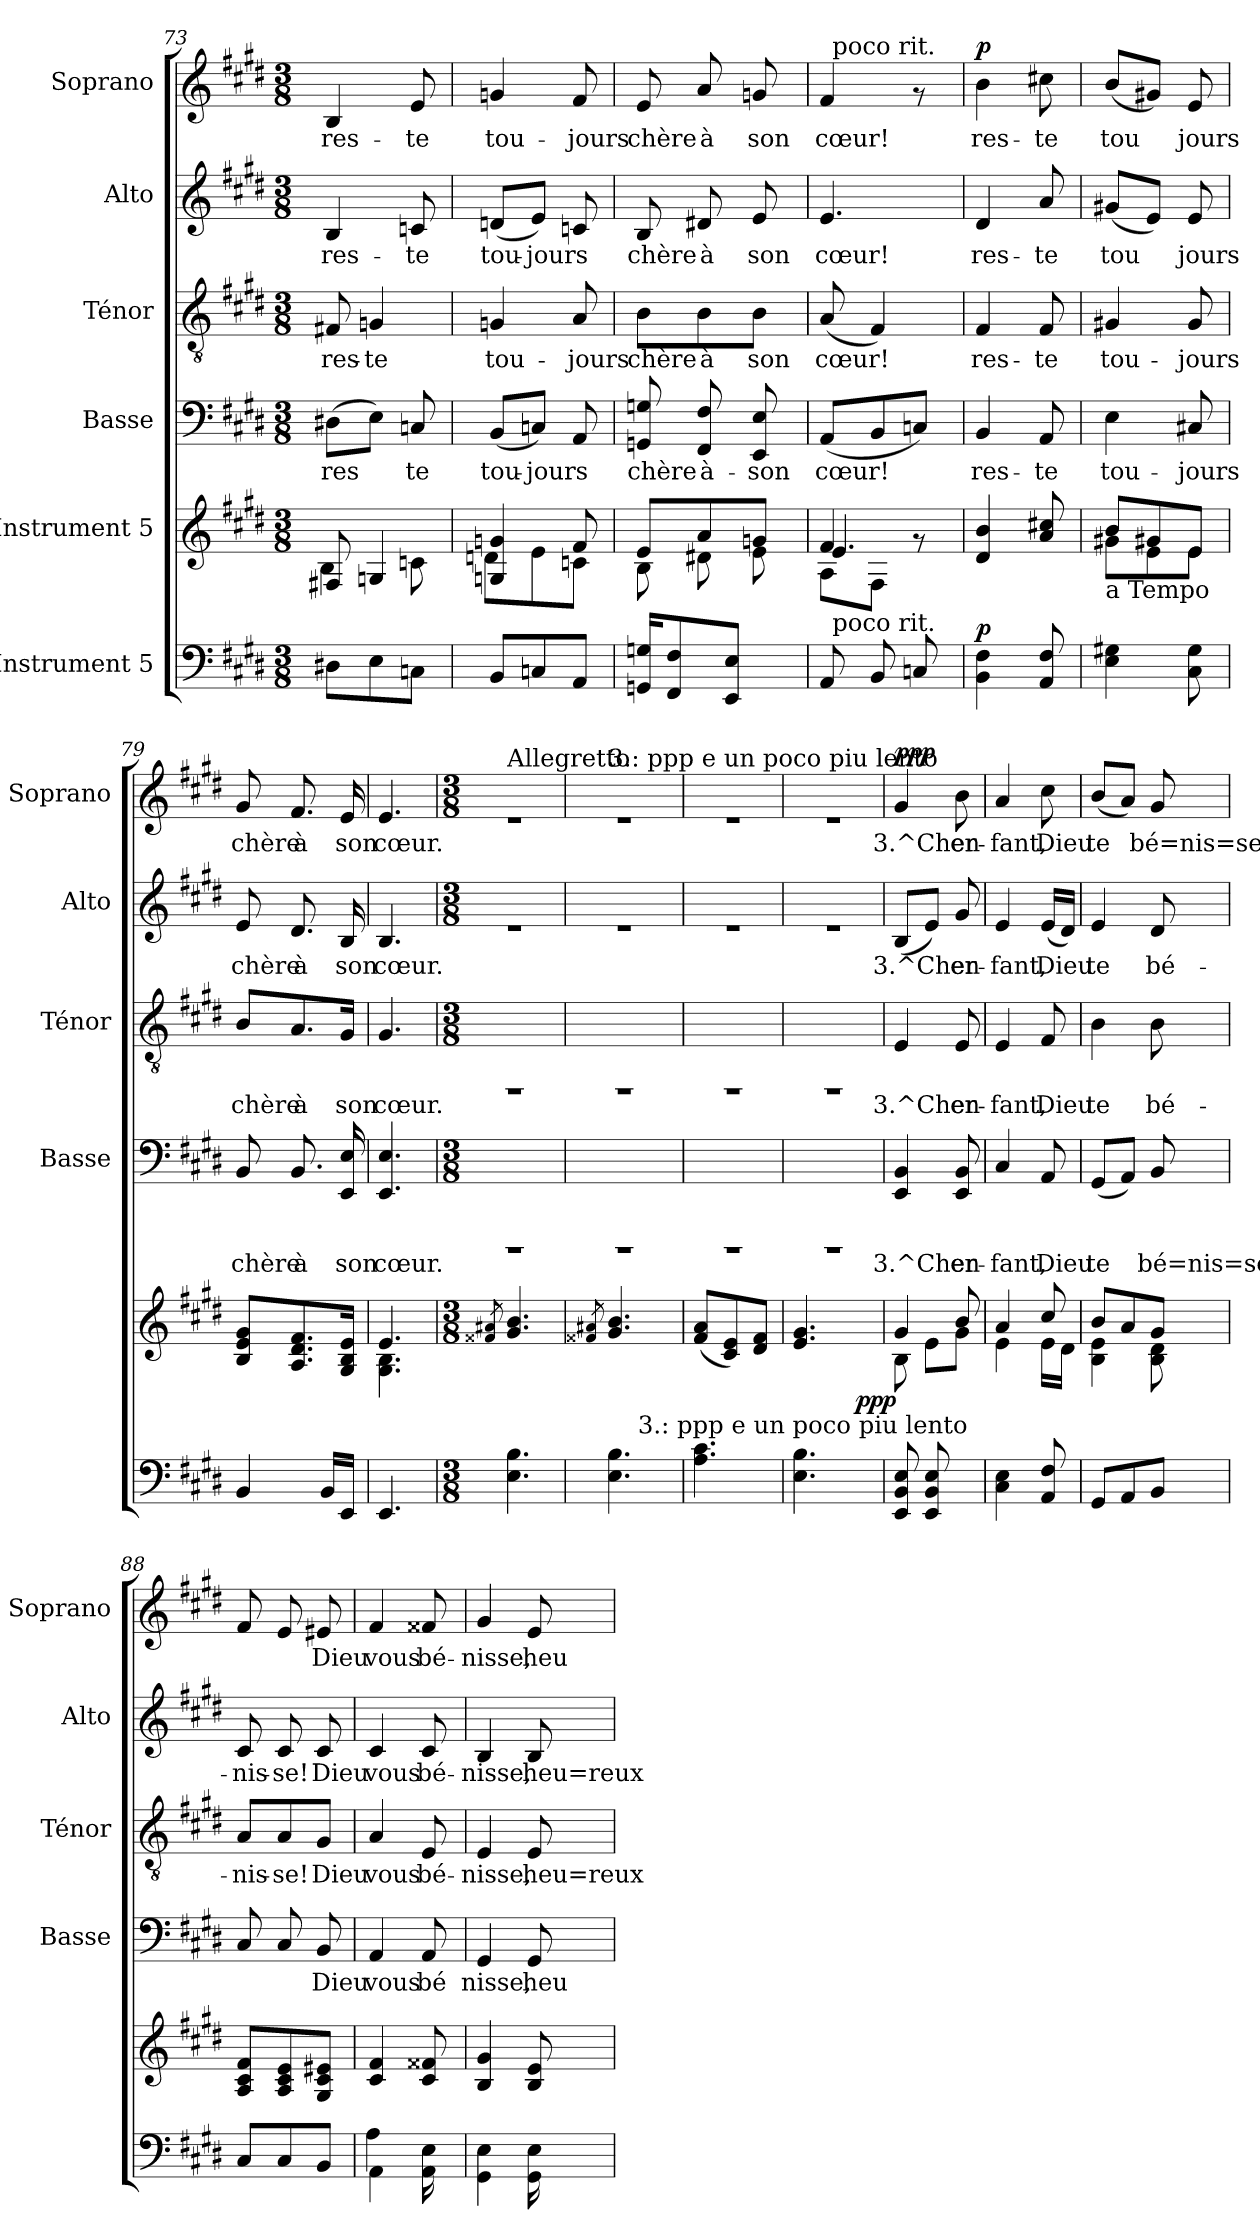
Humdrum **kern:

**kern	**dynam	**kern	**dynam	**kern	**text	**kern	**text	**kern	**text	**kern	**text	**dynam
*part6	*part6	*part5	*part5	*part4	*part4	*part3	*part3	*part2	*part2	*part1	*part1	*part1
*staff6	*staff6	*staff5	*staff5	*staff4	*staff4	*staff3	*staff3	*staff2	*staff2	*staff1	*staff1	*staff1
*I"Instrument 5	*	*I"Instrument 5	*	*I"Basse	*	*I"Ténor	*	*I"Alto	*	*I"Soprano	*	*
*	*	*	*	*I'Basse	*	*I'Ténor	*	*I'Alto	*	*I'Soprano	*	*
*clefF4	*	*clefG2	*	*clefF4	*	*clefGv2	*	*clefG2	*	*clefG2	*	*
*k[f#c#g#d#]	*	*k[f#c#g#d#]	*	*k[f#c#g#d#]	*	*k[f#c#g#d#]	*	*k[f#c#g#d#]	*	*k[f#c#g#d#]	*	*
*E:	*	*E:	*	*E:	*	*E:	*	*E:	*	*E:	*	*
*M3/8	*	*M3/8	*	*M3/8	*	*M3/8	*	*M3/8	*	*M3/8	*	*
=73	=73	=73	=73	=73	=73	=73	=73	=73	=73	=73	=73	=73
*	*	*^	*	*	*	*	*	*	*	*	*	*
!	!	!	!	!	!	!LO:LY:b:rj	!	!LO:LY:b:rj	!	!LO:LY:b:rj	!	!LO:LY:b:rj	!
8D#X\L	.	8F#X/	4B\	.	(>8D#X\L	res-	8F#X/	res-	4B/	res-	4B/	res-	.
!	!	!	!	!	!	!LO:LY:b:rj	!	!LO:LY:b:rj	!	!	!	!	!
8E\	.	4Gn/	.	.	8E\J)	--	4Gn/	-te	.	.	.	.	.
!	!	!	!	!	!	!LO:LY:b:rj	!	!	!	!LO:LY:b:rj	!	!LO:LY:b:rj	!
8Cn\J	.	.	8cn\	.	8Cn/	-te	.	.	8cn/	-te	8e/	-te	.
=74	=74	=74	=74	=74	=74	=74	=74	=74	=74	=74	=74	=74	=74
!	!	!	!	!	!	!LO:LY:b:rj	!	!LO:LY:b:rj	!	!LO:LY:b:rj	!	!LO:LY:b:rj	!
8BB/L	.	4Gn/ 4gn/	8dn\L	.	(<8BB/L	tou-	4Gn/	tou-	(<8dn/L	tou-	4gn/	tou-	.
!	!	!	!	!	!	!LO:LY:b:rj	!	!	!	!LO:LY:b:rj	!	!	!
8Cn/	.	.	8e\	.	8Cn/J)	-jours	.	.	8e/J)	-jours	.	.	.
!	!	!	!	!	!	!LO:LY:b:rj	!	!LO:LY:b:rj	!	!LO:LY:b:rj	!	!LO:LY:b:rj	!
8AA/J	.	8f#/	8cn\J	.	8AA/	.	8A/	-jours	8cn/	.	8f#/	-jours	.
=75	=75	=75	=75	=75	=75	=75	=75	=75	=75	=75	=75	=75	=75
!	!	!	!	!	!	!LO:LY:b:rj	!	!LO:LY:b:rj	!	!LO:LY:b:rj	!	!LO:LY:b:rj	!
16GGn/ 16Gn/L	.	8e/L	8B\	.	8Gn/ 8GGn/	chère	8B\L	chère	8B/	chère	8e/	chère	.
8F#/ 8FF#/	.	.	.	.	.	.	.	.	.	.	.	.	.
!	!	!	!	!	!	!LO:LY:b:rj	!	!LO:LY:b:rj	!	!LO:LY:b:rj	!	!LO:LY:b:rj	!
.	.	8a/	8d#X\	.	8F#/ 8FF#/	à-	8B\	à	8d#X/	à	8a/	à	.
8E/ 8EE/J	.	.	.	.	.	.	.	.	.	.	.	.	.
!	!	!	!	!	!	!LO:LY:b:rj	!	!LO:LY:b:rj	!	!LO:LY:b:rj	!	!LO:LY:b:rj	!
.	.	8gn/J	8e\	.	8E/ 8EE/	-son	8B\J	son	8e/	son	8gn/	son	.
16ryy	.	.	.	.	.	.	.	.	.	.	.	.	.
!!LO:LB:g=z
=76	=76	=76	=76	=76	=76	=76	=76	=76	=76	=76	=76	=76	=76
*	*	*	*^	*	*	*	*	*	*	*	*	*	*
!	!	!	!	!	!	!	!LO:LY:b:rj	!	!LO:LY:b:rj	!	!LO:LY:b:rj	!	!LO:LY:b:rj	!
*^	*	*	*	*	*	*	*	*	*	*	*	*^	*	*
8AA/L	64ryy	.	4f#/	8A\	4.e/	.	(<8AA/L	cœur!	(<8A/	cœur!	4.e/	cœur!	4f#/	64ryy	cœur!	.
!	!	!	!	!	!	!	!	!	!	!	!	!	!	!LO:TX:a:t=poco rit.	!	!
!	!LO:TX:a:t=poco rit.	!	!	!	!	!	!	!	!	!	!	!	!	!	!	!
.	4ryy	.	.	.	.	.	.	.	.	.	.	.	.	4ryy	.	.
!	!	!	!	!	!	!	!	!LO:LY:b:rj	!	!LO:LY:b:rj	!	!	!	!	!	!
8BB/L	.	.	.	8F#\J	.	.	8BB/	.	4F#/)	.	.	.	.	.	.	.
!	!	!	!	!	!	!	!	!LO:LY:b:rj	!	!	!	!	!	!	!	!
8Cn/J	.	.	8rf	8ryy	.	.	8Cn/J)	.	.	.	.	.	8rf	.	.	.
.	16..ryy	.	.	.	.	.	.	.	.	.	.	.	.	16..ryy	.	.
=77	=77	=77	=77	=77	=77	=77	=77	=77	=77	=77	=77	=77	=77	=77	=77	=77
!	!	!	!	!	!	!	!	!	!	!	!	!	!LO:TX:a:t=a Tempo	!	!	!
!	!	!LO:DY:a	!	!	!	!	!	!LO:LY:b:rj	!	!LO:LY:b:rj	!	!LO:LY:b:rj	!	!	!LO:LY:b:rj	!LO:DY:a
*v	*v	*	*	*	*	*	*	*	*	*	*	*	*v	*v	*	*
*	*	*v	*v	*v	*	*	*	*	*	*	*	*	*	*
4BB\ 4F#\	p	4d#/ 4b/	.	4BB/	res-	4F#/	res-	4d#/	res-	4b\	res-	p
!	!	!	!	!	!LO:LY:b:rj	!	!LO:LY:b:rj	!	!LO:LY:b:rj	!	!LO:LY:b:rj	!
8F#/ 8AA/	.	8cc#X/ 8a/	.	8AA/	-te	8F#/	-te	8a/	-te	8cc#X\	-te	.
=78	=78	=78	=78	=78	=78	=78	=78	=78	=78	=78	=78	=78
*	*	*^	*	*	*	*	*	*	*	*	*	*
!	!	!LO:TX:b:t=a Tempo	!	!	!	!	!	!	!	!	!	!	!
!	!	!	!	!	!	!LO:LY:b:rj	!	!LO:LY:b:rj	!	!LO:LY:b:rj	!	!LO:LY:b:rj	!
4G#X\ 4E\	.	8b/L	8g#X\L	.	4E\	tou-	4G#X/	tou-	(<8g#X/L	tou-	(<8b/L	tou-	.
!	!	!	!	!	!	!	!	!	!	!LO:LY:b:rj	!	!LO:LY:b:rj	!
.	.	8g#X/	8e\	.	.	.	.	.	8e/J)	--	8g#X/J)	--	.
!	!	!	!	!	!	!LO:LY:b:rj	!	!LO:LY:b:rj	!	!LO:LY:b:rj	!	!LO:LY:b:rj	!
8G#\ 8C#\	.	8e/J	8e\J	.	8C#X/	-jours	8G#/	-jours	8e/	-jours	8e/	-jours	.
=79	=79	=79	=79	=79	=79	=79	=79	=79	=79	=79	=79	=79	=79
!	!	!	!	!	!	!LO:LY:b:rj	!	!LO:LY:b:rj	!	!LO:LY:b:rj	!	!LO:LY:b:rj	!
*	*	*v	*v	*	*	*	*	*	*	*	*	*	*
4BB/	.	8e/ 8B/ 8g#/L	.	8BB/	chère	8B/L	chère	8e/	chère	8g#/	chère	.
!	!	!	!	!	!LO:LY:b:rj	!	!LO:LY:b:rj	!	!LO:LY:b:rj	!	!LO:LY:b:rj	!
.	.	8.d#/ 8.A/ 8.f#/	.	8.BB/	à	8.A/	à	8.d#/	à	8.f#/	à	.
16BB/L	.	.	.	.	.	.	.	.	.	.	.	.
!	!	!	!	!	!LO:LY:b:rj	!	!LO:LY:b:rj	!	!LO:LY:b:rj	!	!LO:LY:b:rj	!
16EE/J	.	16e/ 16G#/ 16B/J	.	16E/ 16EE/	son	16G#/Jk	son	16B/	son	16e/	son	.
=80	=80	=80	=80	=80	=80	=80	=80	=80	=80	=80	=80	=80
*	*	*^	*	*	*	*	*	*	*	*	*	*
!	!	!	!	!	!	!LO:LY:b:rj	!	!LO:LY:b:rj	!	!LO:LY:b:rj	!	!LO:LY:b:rj	!
4.EE/	.	4.e/	4.B\ 4.G#\	.	4.E/ 4.EE/	cœur.	4.G#/	cœur.	4.B/	cœur.	4.e/	cœur.	.
*	*	*v	*v	*	*	*	*	*	*	*	*	*	*
!!LO:PB:g=z
=81	=81	=81	=81	=81	=81	=81	=81	=81	=81	=81	=81	=81
*M3/8	*	*M3/8	*	*M3/8	*	*M3/8	*	*M3/8	*	*M3/8	*	*
.	.	8qf##X/ 8qa#X/	.	.	.	.	.	.	.	.	.	.
!	!	!	!	!	!	!	!	!	!	!LO:TX:a:t=Allegretto	!	!
4.E\ 4.B\	.	4.g#/ 4.b/	.	4.rBBBB	.	4.rEE	.	4.re	.	4.re	.	.
=82	=82	=82	=82	=82	=82	=82	=82	=82	=82	=82	=82	=82
.	.	8qf##X/ 8qa#X/	.	.	.	.	.	.	.	.	.	.
!	!	!	!	!	!	!	!	!	!	!LO:TX:a:t=3.&colon; ppp e un poco piu lento	!	!
*^	*	*	*	*	*	*	*	*	*	*	*	*
4.B\ 4.E\	8ryy	.	4.g#/ 4.b/	.	4.rBBBB	.	4.rEE	.	4.re	.	4.re	.	.
!	!LO:TX:a:t=3.&colon; ppp e un poco piu lento	!	!	!	!	!	!	!	!	!	!	!	!
.	4ryy	.	.	.	.	.	.	.	.	.	.	.	.
*v	*v	*	*	*	*	*	*	*	*	*	*	*	*
=83	=83	=83	=83	=83	=83	=83	=83	=83	=83	=83	=83	=83
4.c#\ 4.A\	.	(>8f#/ 8a/L	.	4.rBBBB	.	4.rEE	.	4.re	.	4.re	.	.
.	.	8c#/ 8e/)	.	.	.	.	.	.	.	.	.	.
.	.	8d#/ 8f#/J	.	.	.	.	.	.	.	.	.	.
=84	=84	=84	=84	=84	=84	=84	=84	=84	=84	=84	=84	=84
*	*	*^	*	*	*	*	*	*	*	*	*	*
4.B\ 4.E\	.	4.g#/ 4.e/	4ryy	.	4.rBBBB	.	4.rEE	.	4.re	.	4.re	.	.
.	.	.	32.ryy	.	.	.	.	.	.	.	.	.	.
!	!	!	!	!LO:DY:b	!	!	!	!	!	!	!	!	!
.	.	.	16ryy	ppp	.	.	.	.	.	.	.	.	.
.	.	.	64ryy	.	.	.	.	.	.	.	.	.	.
=85	=85	=85	=85	=85	=85	=85	=85	=85	=85	=85	=85	=85	=85
!	!	!	!	!	!	!LO:LY:b:rj	!	!LO:LY:b:rj	!	!LO:LY:b:rj	!	!LO:LY:b:rj	!LO:DY:a
8E/ 8BB/ 8EE/	.	4g#/	8B\	.	4BB/ 4EE/	3.^Cher	4E/	3.^Cher	(<8B/L	3.^Cher	4g#/	3.^Cher	ppp
!	!	!	!	!	!	!	!	!	!	!LO:LY:b:rj	!	!	!
8E/ 8BB/ 8EE/	.	.	8e\L	.	.	.	.	.	8e/J)	.	.	.	.
!	!	!	!	!	!	!LO:LY:b:rj	!	!LO:LY:b:rj	!	!LO:LY:b:rj	!	!LO:LY:b:rj	!
8ryy	.	8b/	8g#\J	.	8BB/ 8EE/	en-	8E/	en-	8g#/	en-	8b\	en-	.
=86	=86	=86	=86	=86	=86	=86	=86	=86	=86	=86	=86	=86	=86
!	!	!	!	!	!	!LO:LY:b:rj	!	!LO:LY:b:rj	!	!LO:LY:b:rj	!	!LO:LY:b:rj	!
4C#\ 4E\	.	4a/	4e\	.	4C#/	-fant,	4E/	-fant,	4e/	-fant,	4a/	-fant,	.
!	!	!	!	!	!	!LO:LY:b:rj	!	!LO:LY:b:rj	!	!LO:LY:b:rj	!	!LO:LY:b:rj	!
8AA/ 8F#/	.	8cc#/	16e\L	.	8AA/	Dieu	8F#/	Dieu	(<16e/L	Dieu	8cc#\	Dieu	.
!	!	!	!	!	!	!	!	!	!	!LO:LY:b:rj	!	!	!
.	.	.	16d#\J	.	.	.	.	.	16d#/J)	.	.	.	.
!!LO:LB:g=z
=87	=87	=87	=87	=87	=87	=87	=87	=87	=87	=87	=87	=87	=87
!	!	!	!	!	!	!LO:LY:b:rj	!	!LO:LY:b:rj	!	!LO:LY:b:rj	!	!LO:LY:b:rj	!
8GG#/L	.	8b/L	4B\ 4e\	.	(<8GG#/L	te	4B\	te	4e/	te	(<8b/L	te	.
!	!	!	!	!	!	!LO:LY:b:rj	!	!	!	!	!	!LO:LY:b:rj	!
8AA/	.	8a/	.	.	8AA/J)	.	.	.	.	.	8a/J)	.	.
!	!	!	!	!	!	!LO:LY:b:rj	!	!LO:LY:b:rj	!	!LO:LY:b:rj	!	!LO:LY:b:rj	!
8BB/J	.	8g#/J	8d#\ 8B\	.	8BB/	bé=nis=se	8B\	bé-	8d#/	bé-	8g#/	bé=nis=se!	.
=88	=88	=88	=88	=88	=88	=88	=88	=88	=88	=88	=88	=88	=88
!	!	!	!	!	!	!LO:LY:b:rj	!	!LO:LY:b:rj	!	!LO:LY:b:rj	!	!LO:LY:b:rj	!
*	*	*v	*v	*	*	*	*	*	*	*	*	*	*
8C#/L	.	8c#/ 8A/ 8f#/L	.	8C#/	.	8A/L	-nis-	8c#/	-nis-	8f#/	.	.
!	!	!	!	!	!LO:LY:b:rj	!	!LO:LY:b:rj	!	!LO:LY:b:rj	!	!LO:LY:b:rj	!
8C#/	.	8c#/ 8A/ 8e/	.	8C#/	.	8A/	-se!	8c#/	-se!	8e/	.	.
!	!	!	!	!	!LO:LY:b:rj	!	!LO:LY:b:rj	!	!LO:LY:b:rj	!	!LO:LY:b:rj	!
8BB/J	.	8e#X/ 8G#/ 8c#/J	.	8BB/	Dieu	8G#/J	Dieu	8c#/	Dieu	8e#X/	Dieu	.
=89	=89	=89	=89	=89	=89	=89	=89	=89	=89	=89	=89	=89
*^	*	*	*	*	*	*	*	*	*	*	*	*
!	!	!	!	!	!	!LO:LY:b:rj	!	!LO:LY:b:rj	!	!LO:LY:b:rj	!	!LO:LY:b:rj	!
4AA\	4A\	.	4c#/ 4f#/	.	4AA/	vous	4A/	vous	4c#/	vous	4f#/	vous	.
!	!	!	!	!	!	!LO:LY:b:rj	!	!LO:LY:b:rj	!	!LO:LY:b:rj	!	!LO:LY:b:rj	!
16E\ 16AA\	16ryy	.	8c#/ 8f##X/	.	8AA/	bé	8E/	bé-	8c#/	bé-	8f##X/	bé-	.
16ryy	16ryy	.	.	.	.	.	.	.	.	.	.	.	.
=90	=90	=90	=90	=90	=90	=90	=90	=90	=90	=90	=90	=90	=90
!	!	!	!	!	!	!LO:LY:b:rj	!	!LO:LY:b:rj	!	!LO:LY:b:rj	!	!LO:LY:b:rj	!
*v	*v	*	*	*	*	*	*	*	*	*	*	*	*
4GG#\ 4E\	.	4B/ 4g#/	.	4GG#/	nisse,	4E/	-nisse,	4B/	-nisse,	4g#/	-nisse,	.
!	!	!	!	!	!LO:LY:b:rj	!	!LO:LY:b:rj	!	!LO:LY:b:rj	!	!LO:LY:b:rj	!
16E\ 16GG#\	.	8B/ 8e/	.	8GG#/	heu-	8E/	heu=reux	8B/	heu=reux	8e/	heu-	.
16ryy	.	.	.	.	.	.	.	.	.	.	.	.
=	=	=	=	=	=	=	=	=	=	=	=	=
*-	*-	*-	*-	*-	*-	*-	*-	*-	*-	*-	*-	*-
